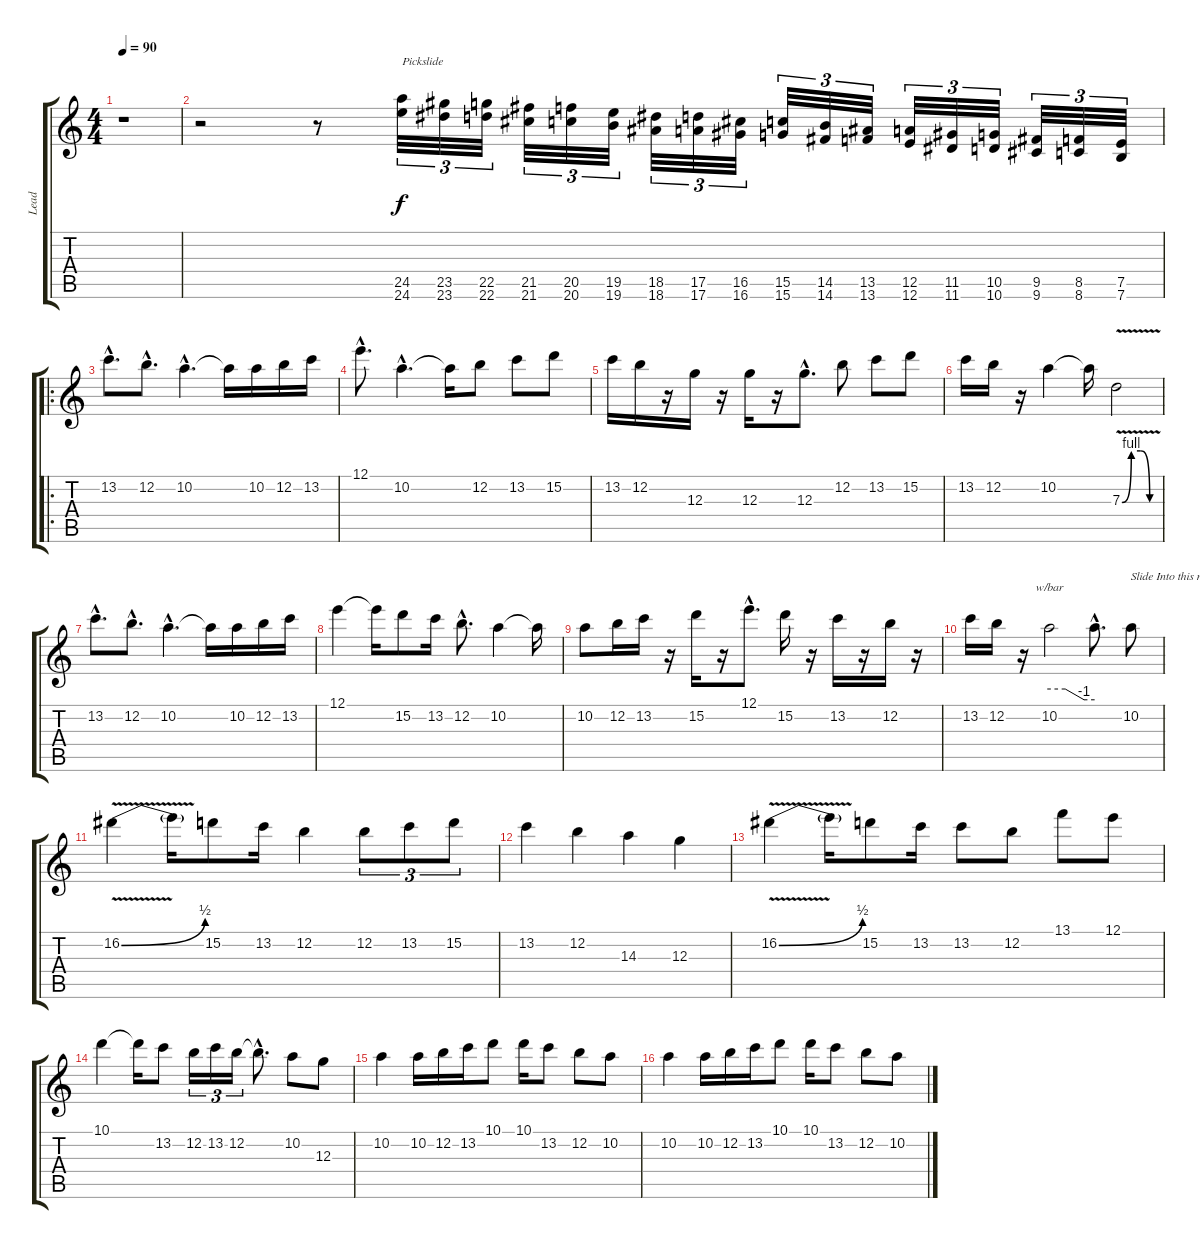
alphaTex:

\track ("Lead" "Lead") {instrument overdrivenguitar}
\staff {score tabs}
\tuning (E4 B3 G3 D3 A2 E2) {hide}
\ts (4 4)
\tempo 90
\clef g2
\ks c
r.1{dy f instrument overdrivenguitar} |
r.2 r.8 (24.5 24.6).32{tu (3 2) txt "Pickslide" volume 14 instrument guitarharmonics} (23.5 23.6).32{tu (3 2)} (22.5 22.6).32{tu (3 2)} (21.5 21.6).32{tu (3 2)} (20.5 20.6).32{tu (3 2)} (19.5 19.6).32{tu (3 2)} (18.5 18.6).32{tu (3 2)} (17.5 17.6).32{tu (3 2)} (16.5 16.6).32{tu (3 2)} (15.5 15.6).32{tu (3 2)} (14.5 14.6).32{tu (3 2)} (13.5 13.6).32{tu (3 2)} (12.5 12.6).32{tu (3 2)} (11.5 11.6).32{tu (3 2)} (10.5 10.6).32{tu (3 2)} (9.5 9.6).32{tu (3 2)} (8.5 8.6).32{tu (3 2)} (7.5 7.6).32{tu (3 2)} |
\ro
13.2{hac}.8{d volume 12 instrument overdrivenguitar} 12.2{hac}.8{d} 10.2{hac}.4{d} 10.2{t}.16 10.2.16 12.2.16 13.2.16 |
12.1{hac}.8{d} 10.2{hac}.4{d} 10.2{t}.16 12.2.8 13.2.8 15.2.8 |
13.2.16 12.2.16 r.16 12.3.16 r.16 12.3.16 r.16 12.3{hac}.8{d} 12.2.8 13.2.8 15.2.8 |
13.2.16 12.2.16 r.16 10.2.4 10.2{t}.16 7.3{be (custom 0 0 15 4 30 4 45 0 60 0) v}.2 |
13.2{hac}.8{d} 12.2{hac}.8{d} 10.2{hac}.4{d} 10.2{t}.16 10.2.16 12.2.16 13.2.16 |
12.1.4 12.1{t}.16 15.2.8 13.2.16 12.2{hac}.8{d} 10.2.4 10.2{t}.16 |
10.2.8 12.2.16 13.2.16 r.16 15.2.16 r.16 12.1{hac}.8{d} 15.2.16 r.16 13.2.16 r.16 12.2.16 r.16 |
13.2.16 12.2.16 r.16 10.2.2{tbe (custom default 0 0 21 0 46 -4 60 -4)} 10.2{hac t}.8{d} 10.2.8{txt "Slide Into this note [10]"} |
16.2{be (bend 0 0 60 2) v}.4 16.2{t}.16 15.2.8 13.2.16 12.2.4 12.2.8{tu (3 2)} 13.2.8{tu (3 2)} 15.2.8{tu (3 2)} |
13.2.4 12.2.4 14.3.4 12.3.4 |
16.2{be (bend 0 0 60 2) v}.4 16.2{t}.16 15.2.8 13.2.16 13.2.8 12.2.8 13.1.8 12.1.8 |
10.1.4 10.1{t}.16 13.2.8 12.2.16{tu (3 2)} 13.2.16{tu (3 2)} 12.2.16{tu (3 2)} 12.2{hac t}.8{d} 10.2.8 12.3.8 |
10.2.4 10.2.16 12.2.16 13.2.16 10.1.8 10.1.16 13.2.8 12.2.8 10.2.8 |
10.2.4 10.2.16 12.2.16 13.2.16 10.1.8 10.1.16 13.2.8 12.2.8 10.2.8
